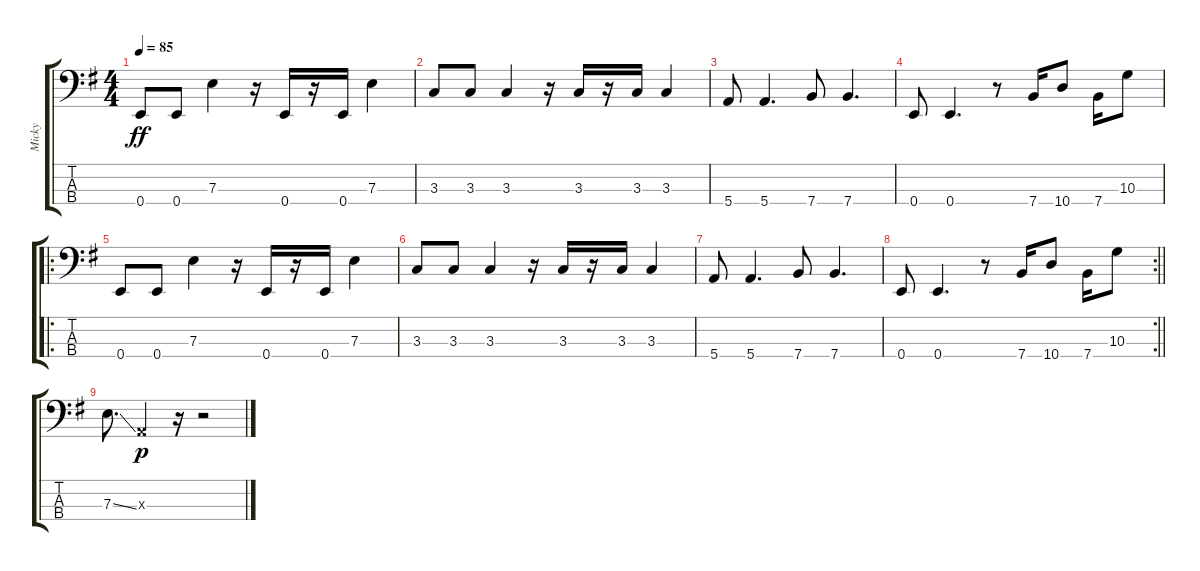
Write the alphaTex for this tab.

\track ("Micky" "Micky") {instrument electricbassfinger}
\staff {score tabs}
\tuning (G2 D2 A1 E1) {hide}
\ts (4 4)
\tempo 85
\clef f4
\ks g
0.4.8{dy ff} 0.4.8 7.3.4 r.16 0.4.16 r.16 0.4.16 7.3.4 |
3.3.8 3.3.8 3.3.4 r.16 3.3.16 r.16 3.3.16 3.3.4 |
5.4.8 5.4.4{d} 7.4.8 7.4.4{d} |
0.4.8 0.4.4{d} r.8 7.4.16 10.4.8 7.4.16 10.3.8 |
\ro
0.4.8 0.4.8 7.3.4 r.16 0.4.16 r.16 0.4.16 7.3.4 |
3.3.8 3.3.8 3.3.4 r.16 3.3.16 r.16 3.3.16 3.3.4 |
5.4.8 5.4.4{d} 7.4.8 7.4.4{d} |
\rc 2
\barLineRight lightlight
0.4.8 0.4.4{d} r.8 7.4.16 10.4.8 7.4.16 10.3.8 |
7.3{ss}.8{d} 0.3{x}.4{dy p} r.16 r.2
